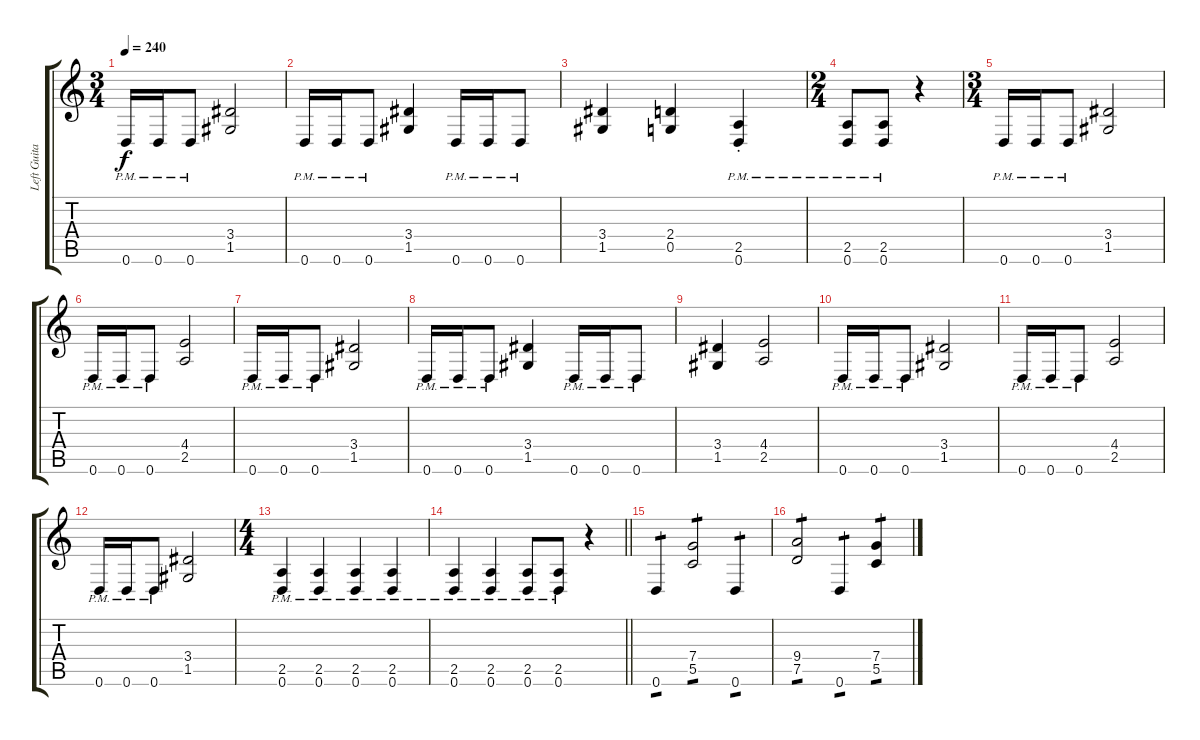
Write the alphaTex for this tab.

\track ("Left Guitar" "Left Guita") {instrument distortionguitar}
\staff {score tabs}
\tuning (D4 A3 F3 C3 G2 D2) {hide}
\ts (3 4)
\tempo 240
\clef g2
\ks c
0.6{pm}.16{dy f} 0.6{pm}.16 0.6{pm}.8 (3.4 1.5).2 |
0.6{pm}.16 0.6{pm}.16 0.6{pm}.8 (3.4 1.5).4 0.6{pm}.16 0.6{pm}.16 0.6{pm}.8 |
(3.4 1.5).4 (2.4 0.5).4 (2.5{pm st} 0.6{pm st}).4 |
\ts (2 4)
(2.5{pm} 0.6{pm}).8 (2.5{pm} 0.6{pm}).8 r.4 |
\ts (3 4)
0.6{pm}.16 0.6{pm}.16 0.6{pm}.8 (3.4 1.5).2 |
0.6{pm}.16 0.6{pm}.16 0.6{pm}.8 (4.4 2.5).2 |
0.6{pm}.16 0.6{pm}.16 0.6{pm}.8 (3.4 1.5).2 |
0.6{pm}.16 0.6{pm}.16 0.6{pm}.8 (3.4 1.5).4 0.6{pm}.16 0.6{pm}.16 0.6{pm}.8 |
(3.4 1.5).4 (4.4 2.5).2 |
0.6{pm}.16 0.6{pm}.16 0.6{pm}.8 (3.4 1.5).2 |
0.6{pm}.16 0.6{pm}.16 0.6{pm}.8 (4.4 2.5).2 |
0.6{pm}.16 0.6{pm}.16 0.6{pm}.8 (3.4 1.5).2 |
\ts (4 4)
(2.5{pm} 0.6{pm}).4 (2.5{pm} 0.6{pm}).4 (2.5{pm} 0.6{pm}).4 (2.5{pm} 0.6{pm}).4 |
\barLineRight lightlight
(2.5{pm} 0.6{pm}).4 (2.5{pm} 0.6{pm}).4 (2.5{pm} 0.6{pm}).8 (2.5{pm} 0.6{pm}).8 r.4 |
\section ("" "")
0.6.4{tp 1} (7.4 5.5).2{tp 1} 0.6.4{tp 1} |
(9.4 7.5).2{tp 1} 0.6.4{tp 1} (7.4 5.5).4{tp 1}
